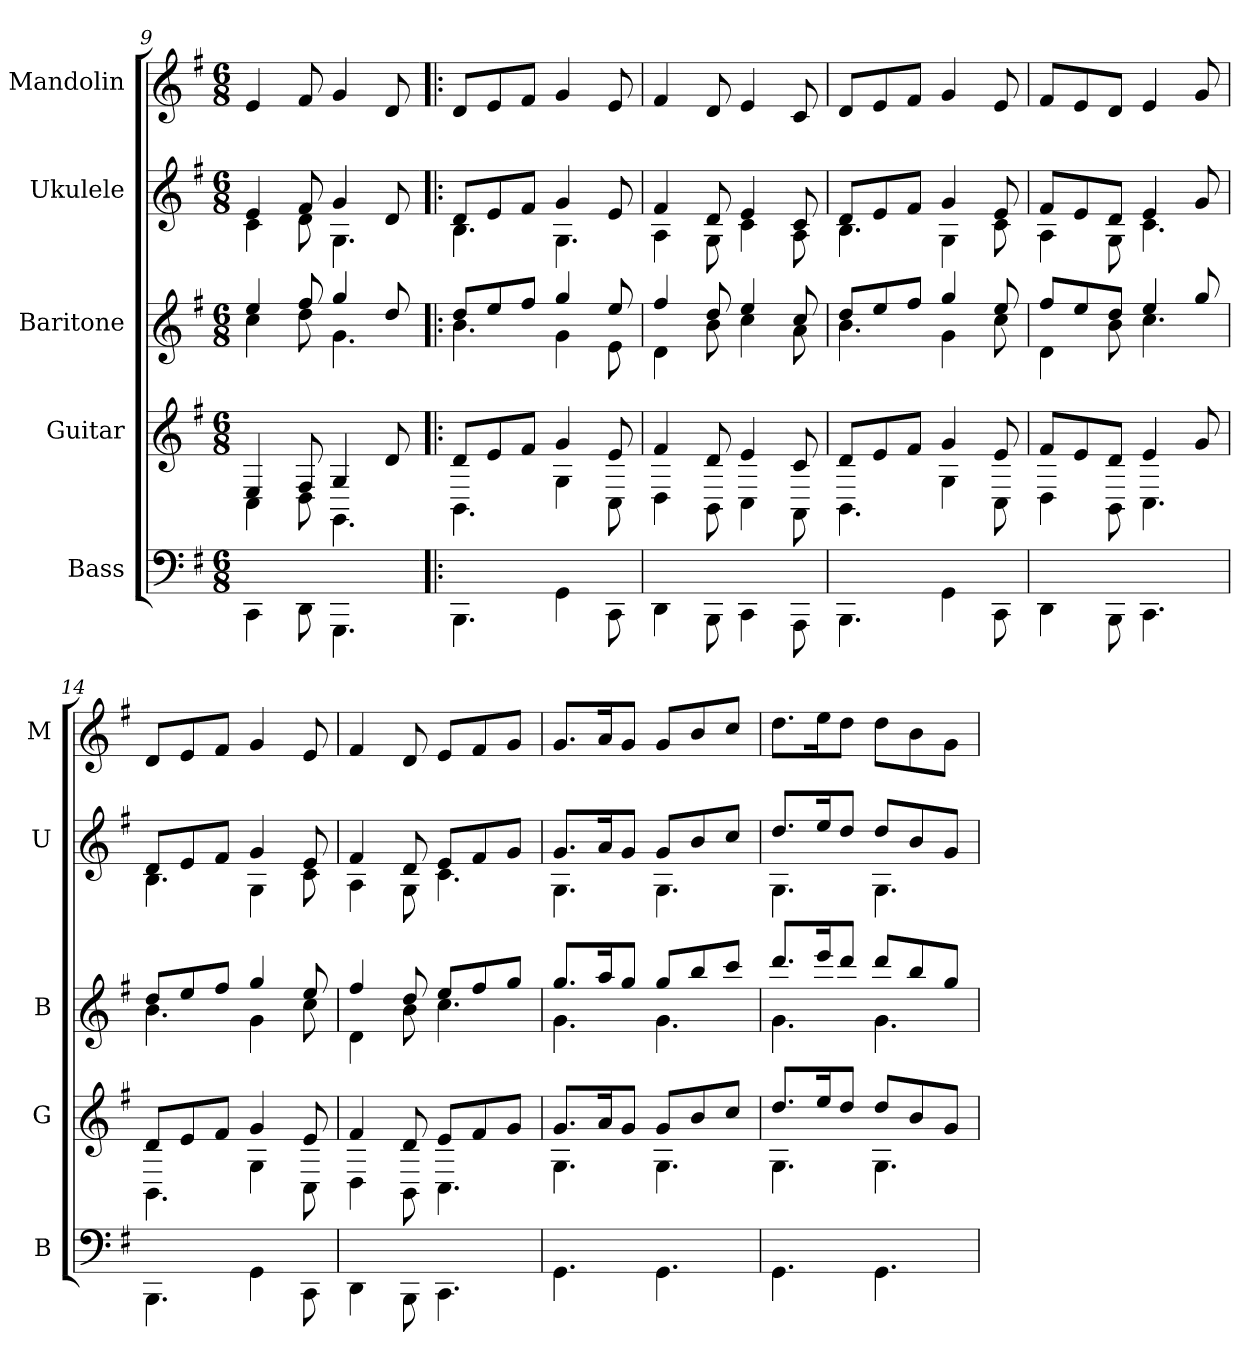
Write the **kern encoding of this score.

**kern	**kern	**kern	**kern	**kern
*part5	*part4	*part3	*part2	*part1
*staff5	*staff4	*staff3	*staff2	*staff1
*I"Bass	*I"Guitar	*I"Baritone	*I"Ukulele	*I"Mandolin
*I'B	*I'G	*I'B	*I'U	*I'M
*	*	*	*	*clefG2
*	*	*ITrd7c12	*	*
*k[f#]	*k[f#]	*k[f#]	*k[f#]	*k[f#]
*G:	*G:	*G:	*G:	*G:
*M6/8	*M6/8	*M6/8	*M6/8	*M6/8
=9	=9	=9	=9	=9
*	*^	*^	*^	*
4CC\	4E/	4C\	4e/	4c\	4e/	4c\	4e/
8DD\	8F#/	8D\	8f#/	8d\	8f#/	8d\	8f#/
4.GGG\	4G/	4.GG\	4g/	4.G\	4g/	4.G\	4g/
.	8d/	.	8d/	.	8d/	.	8d/
=10!|:	=10!|:	=10!|:	=10!|:	=10!|:	=10!|:	=10!|:	=10!|:
4.BBB\	8d/L	4.BB\	8d/L	4.B\	8d/L	4.B\	8d/L
.	8e/	.	8e/	.	8e/	.	8e/
.	8f#/J	.	8f#/J	.	8f#/J	.	8f#/J
4GG\	4g/	4G\	4g/	4G\	4g/	4.G\	4g/
8CC\	8e/	8C\	8e/	8E\	8e/	.	8e/
=11	=11	=11	=11	=11	=11	=11	=11
4DD\	4f#/	4D\	4f#/	4D\	4f#/	4A\	4f#/
8BBB\	8d/	8BB\	8d/	8B\	8d/	8G\	8d/
4CC\	4e/	4C\	4e/	4c\	4e/	4c\	4e/
8AAA\	8c/	8AA\	8c/	8A\	8c/	8A\	8c/
!!LO:PB:g=z
=12	=12	=12	=12	=12	=12	=12	=12
4.BBB\	8d/L	4.BB\	8d/L	4.B\	8d/L	4.B\	8d/L
.	8e/	.	8e/	.	8e/	.	8e/
.	8f#/J	.	8f#/J	.	8f#/J	.	8f#/J
4GG\	4g/	4G\	4g/	4G\	4g/	4G\	4g/
8CC\	8e/	8C\	8e/	8c\	8e/	8c\	8e/
=13	=13	=13	=13	=13	=13	=13	=13
4DD\	8f#/L	4D\	8f#/L	4D\	8f#/L	4A\	8f#/L
.	8e/	.	8e/	.	8e/	.	8e/
8BBB\	8d/J	8BB\	8d/J	8B\	8d/J	8G\	8d/J
4.CC\	4e/	4.C\	4e/	4.c\	4e/	4.c\	4e/
.	8g/	.	8g/	.	8g/	.	8g/
=14	=14	=14	=14	=14	=14	=14	=14
4.BBB\	8d/L	4.BB\	8d/L	4.B\	8d/L	4.B\	8d/L
.	8e/	.	8e/	.	8e/	.	8e/
.	8f#/J	.	8f#/J	.	8f#/J	.	8f#/J
4GG\	4g/	4G\	4g/	4G\	4g/	4G\	4g/
8CC\	8e/	8C\	8e/	8c\	8e/	8c\	8e/
=15	=15	=15	=15	=15	=15	=15	=15
4DD\	4f#/	4D\	4f#/	4D\	4f#/	4A\	4f#/
8BBB\	8d/	8BB\	8d/	8B\	8d/	8G\	8d/
4.CC\	8e/L	4.C\	8e/L	4.c\	8e/L	4.c\	8e/L
.	8f#/	.	8f#/	.	8f#/	.	8f#/
.	8g/J	.	8g/J	.	8g/J	.	8g/J
=16	=16	=16	=16	=16	=16	=16	=16
4.GG\	8.g/L	4.G\	8.g/L	4.G\	8.g/L	4.G\	8.g/L
.	16a/K	.	16a/K	.	16a/K	.	16a/K
.	8g/J	.	8g/J	.	8g/J	.	8g/J
4.GG\	8g/L	4.G\	8g/L	4.G\	8g/L	4.G\	8g/L
.	8b/	.	8b/	.	8b/	.	8b/
.	8cc/J	.	8cc/J	.	8cc/J	.	8cc/J
=17	=17	=17	=17	=17	=17	=17	=17
4.GG\	8.dd/L	4.G\	8.dd/L	4.G\	8.dd/L	4.G\	8.dd\L
.	16ee/K	.	16ee/K	.	16ee/K	.	16ee\K
.	8dd/J	.	8dd/J	.	8dd/J	.	8dd\J
4.GG\	8dd/L	4.G\	8dd/L	4.G\	8dd/L	4.G\	8dd\L
.	8b/	.	8b/	.	8b/	.	8b\
.	8g/J	.	8g/J	.	8g/J	.	8g\J
*	*v	*v	*	*	*v	*v	*
*	*	*v	*v	*	*
=	=	=	=	=
*-	*-	*-	*-	*-
